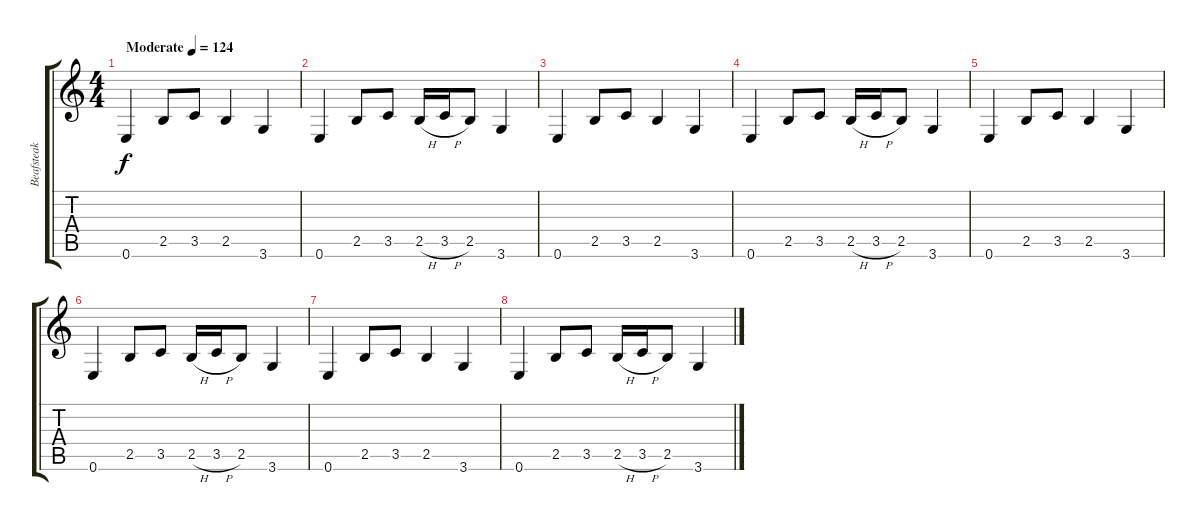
\track ("Beafsteak (acoustic)" "Beafsteak ") {instrument acousticguitarsteel}
\staff {score tabs}
\tuning (E4 B3 G3 D3 A2 E2) {hide}
\ts (4 4)
\tempo (124 "Moderate")
\clef g2
\ks c
0.6.4{dy f instrument acousticguitarsteel} 2.5.8 3.5.8 2.5.4 3.6.4 |
0.6.4 2.5.8 3.5.8 2.5{h}.16 3.5{h}.16 2.5.8 3.6.4 |
0.6.4 2.5.8 3.5.8 2.5.4 3.6.4 |
0.6.4 2.5.8 3.5.8 2.5{h}.16 3.5{h}.16 2.5.8 3.6.4 |
0.6.4 2.5.8 3.5.8 2.5.4 3.6.4 |
0.6.4 2.5.8 3.5.8 2.5{h}.16 3.5{h}.16 2.5.8 3.6.4 |
0.6.4 2.5.8 3.5.8 2.5.4 3.6.4 |
0.6.4 2.5.8 3.5.8 2.5{h}.16 3.5{h}.16 2.5.8 3.6.4
